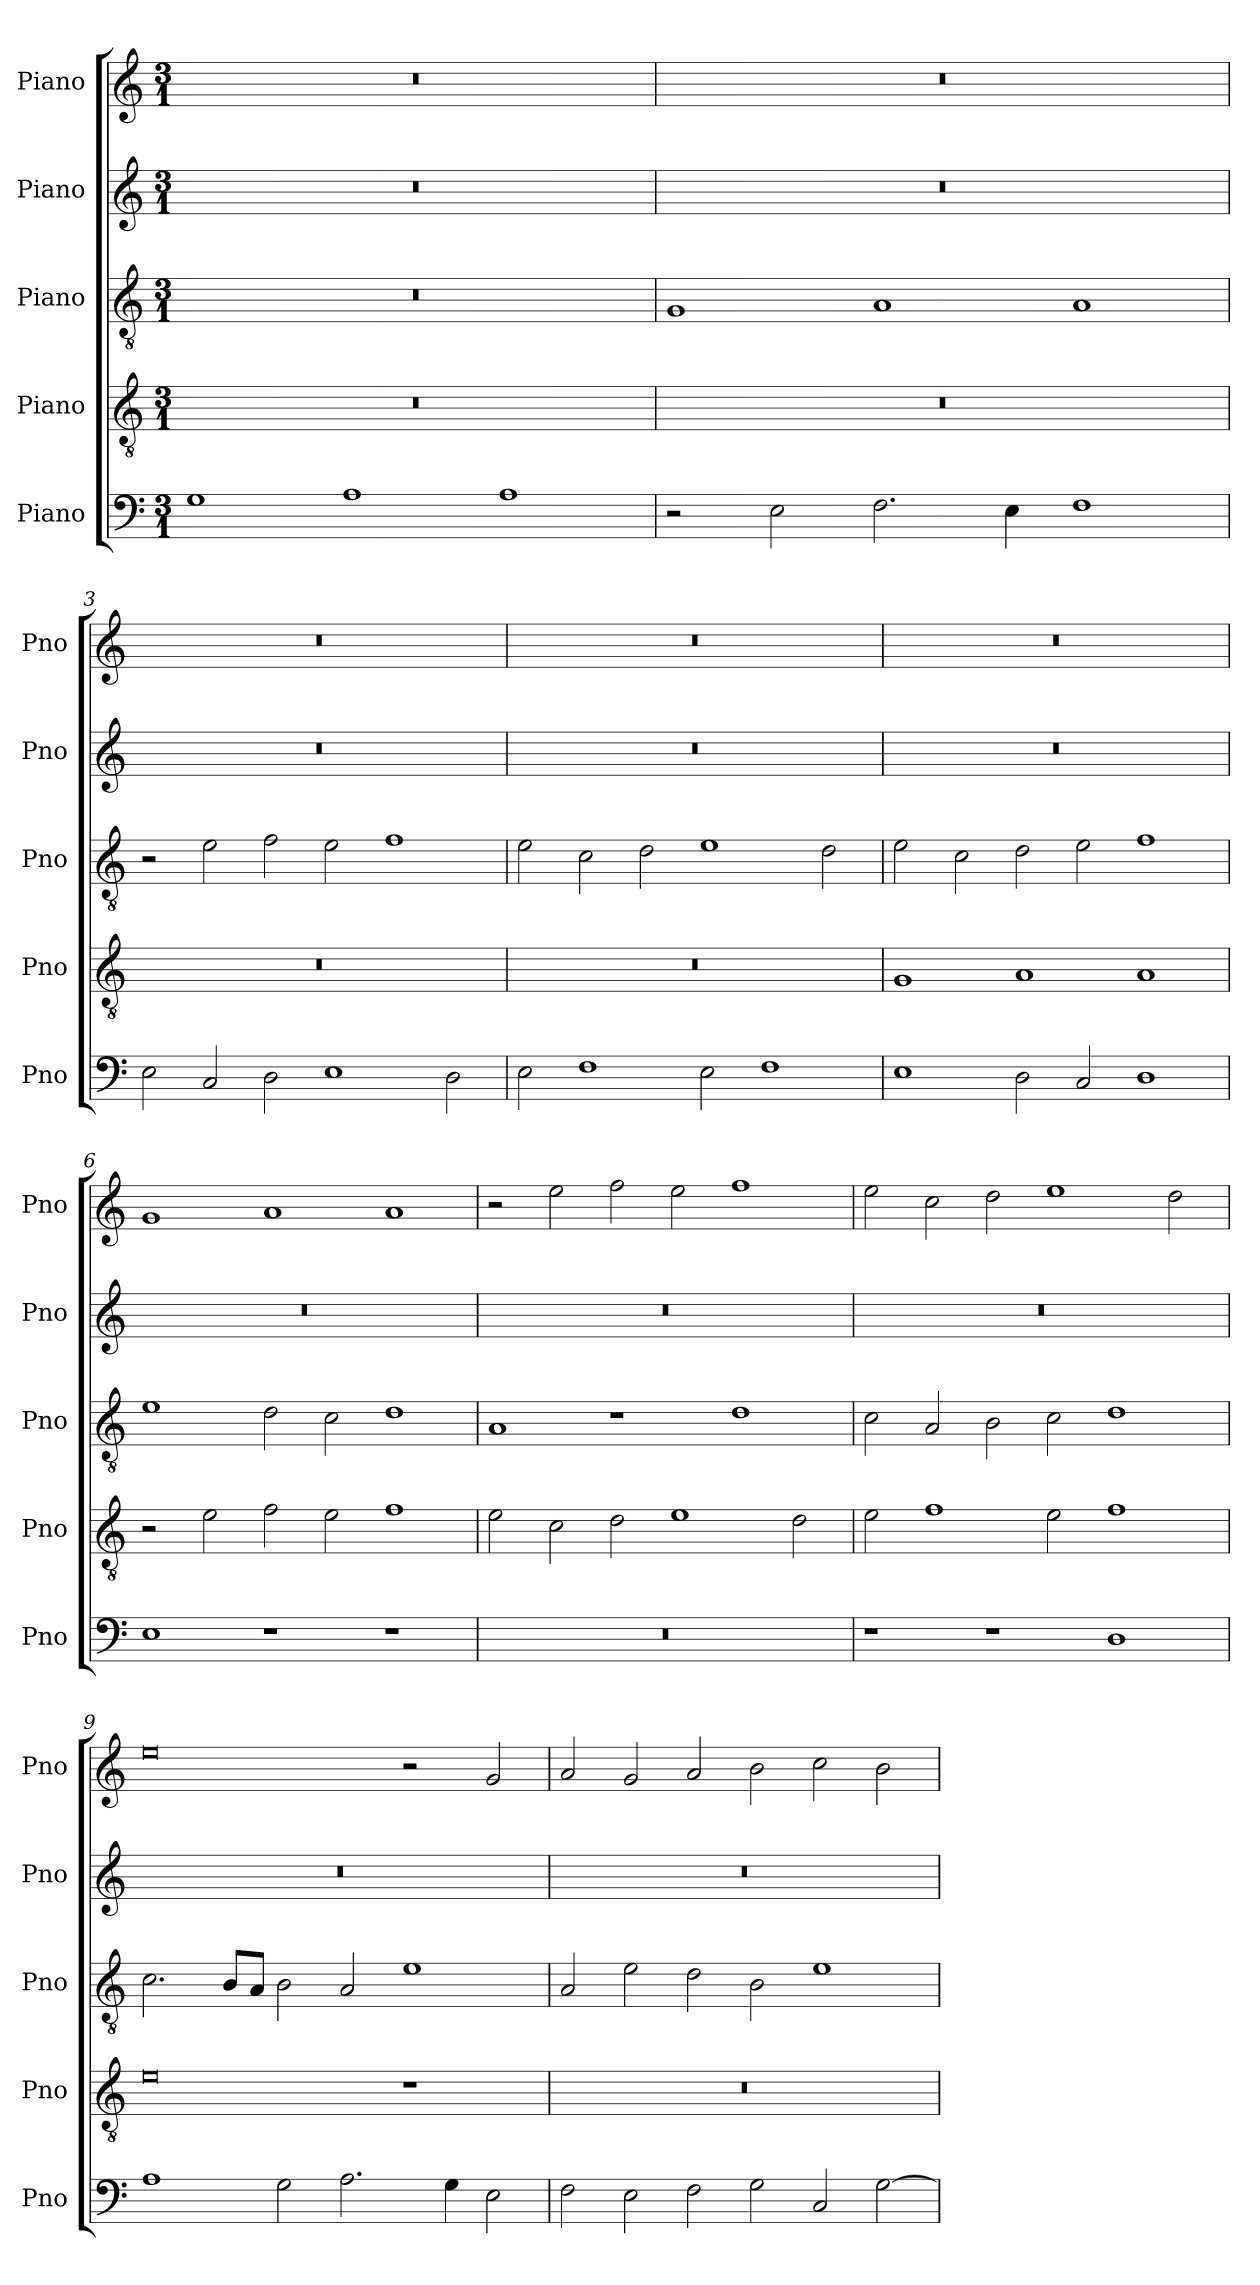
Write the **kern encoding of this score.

**kern	**kern	**kern	**kern	**kern
*part5	*part4	*part3	*part2	*part1
*staff5	*staff4	*staff3	*staff2	*staff1
*I"Piano	*I"Piano	*I"Piano	*I"Piano	*I"Piano
*I'Pno	*I'Pno	*I'Pno	*I'Pno	*I'Pno
*clefF4	*clefGv2	*clefGv2	*clefG2	*clefG2
*k[]	*k[]	*k[]	*k[]	*k[]
*M3/1	*M3/1	*M3/1	*M3/1	*M3/1
=1	=1	=1	=1	=1
1G	0.r	0.r	0.r	0.r
1A	.	.	.	.
1A	.	.	.	.
=2	=2	=2	=2	=2
2r	0.r	1G	0.r	0.r
2E\	.	.	.	.
2.F\	.	1A	.	.
4E\	.	.	.	.
1F	.	1A	.	.
=3	=3	=3	=3	=3
2E\	0.r	2r	0.r	0.r
2C/	.	2e\	.	.
2D\	.	2f\	.	.
1E	.	2e\	.	.
.	.	1f	.	.
2D\	.	.	.	.
!!LO:LB:g=z
=4	=4	=4	=4	=4
2E\	0.r	2e\	0.r	0.r
1F	.	2c\	.	.
.	.	2d\	.	.
2E\	.	1e	.	.
1F	.	.	.	.
.	.	2d\	.	.
=5	=5	=5	=5	=5
1E	1G	2e\	0.r	0.r
.	.	2c\	.	.
2D\	1A	2d\	.	.
2C/	.	2e\	.	.
1D	1A	1f	.	.
=6	=6	=6	=6	=6
1E	2r	1e	0.r	1g
.	2e\	.	.	.
1r	2f\	2d\	.	1a
.	2e\	2c\	.	.
1r	1f	1d	.	1a
!!LO:LB:g=z
=7	=7	=7	=7	=7
0.r	2e\	1A	0.r	2r
.	2c\	.	.	2ee\
.	2d\	1r	.	2ff\
.	1e	.	.	2ee\
.	.	1d	.	1ff
.	2d\	.	.	.
=8	=8	=8	=8	=8
1r	2e\	2c\	0.r	2ee\
.	1f	2A/	.	2cc\
1r	.	2B\	.	2dd\
.	2e\	2c\	.	1ee
1D	1f	1d	.	.
.	.	.	.	2dd\
!!LO:PB:g=z
=9	=9	=9	=9	=9
1A	0e	2.c\	0.r	0ee
.	.	8B/L	.	.
.	.	8A/J	.	.
2G\	.	2B\	.	.
2.A\	.	2A/	.	.
.	1r	1e	.	2r
4G\	.	.	.	.
2E\	.	.	.	2g/
=10	=10	=10	=10	=10
2F\	0.r	2A/	0.r	2a/
2E\	.	2e\	.	2g/
2F\	.	2d\	.	2a/
2G\	.	2B\	.	2b\
2C/	.	1e	.	2cc\
[2G\	.	.	.	2b\
=	=	=	=	=
*-	*-	*-	*-	*-
